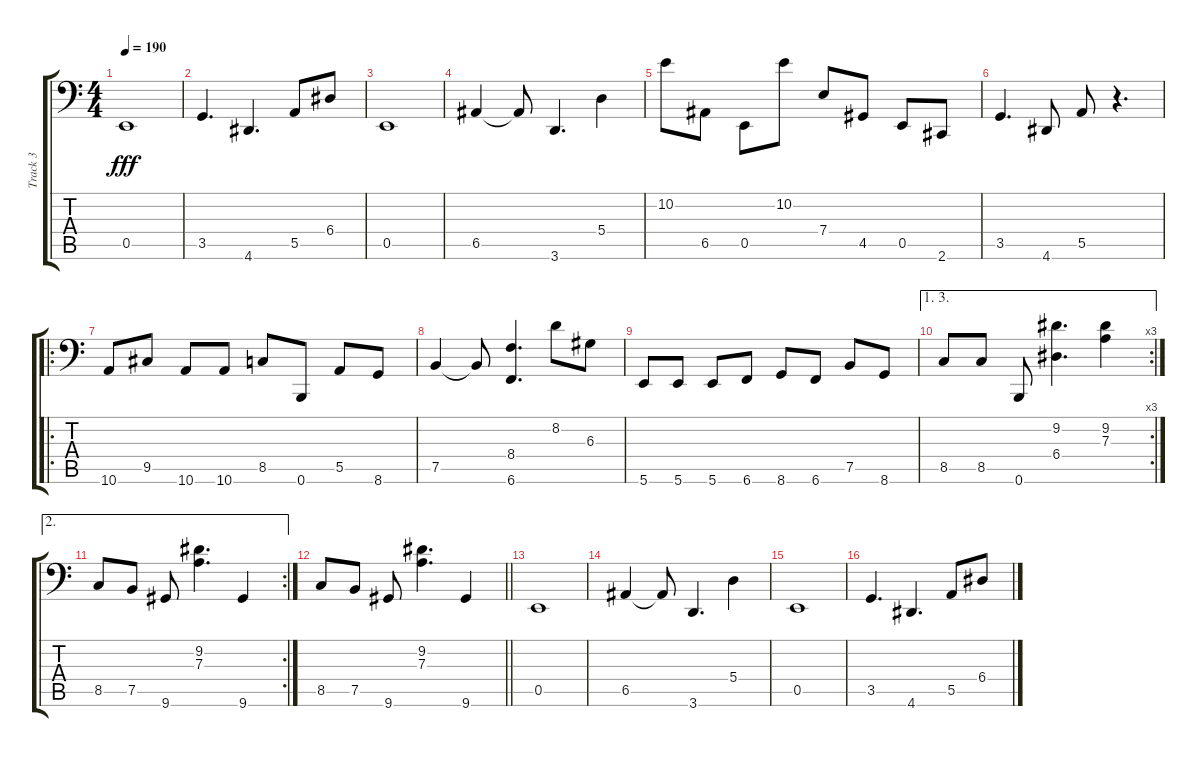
\track ("Track 3" "Track 3") {instrument slapbass1}
\staff {score tabs}
\tuning (B2 Gb2 D2 A1 E1 B0) {hide}
\ts (4 4)
\tempo 190
\clef f4
\ks c
0.5.1{dy fff} |
3.5.4{d} 4.6.4{d} 5.5.8 6.4.8 |
0.5.1 |
6.5.4 6.5{t}.8 3.6.4{d} 5.4.4 |
10.2.8 6.5.8 0.5.8 10.2.8 7.4.8 4.5.8 0.5.8 2.6.8 |
3.5.4{d} 4.6.8 5.5.8 r.4{d} |
\ro
10.6.8 9.5.8 10.6.8 10.6.8 8.5.8 0.6.8 5.5.8 8.6.8 |
7.5.4 7.5{t}.8 (8.4 6.6).4{d} 8.2.8 6.3.8 |
5.6.8 5.6.8 5.6.8 6.6.8 8.6.8 6.6.8 7.5.8 8.6.8 |
\ae (1 3)
\rc 3
8.5.8 8.5.8 0.6.8 (9.2 6.4).4{d} (9.2 7.3).4 |
\ae 2
\rc 2
8.5.8 7.5.8 9.6.8 (9.2 7.3).4{d} 9.6.4 |
\barLineRight lightlight
8.5.8 7.5.8 9.6.8 (9.2 7.3).4{d} 9.6.4 |
0.5.1 |
6.5.4 6.5{t}.8 3.6.4{d} 5.4.4 |
0.5.1 |
3.5.4{d} 4.6.4{d} 5.5.8 6.4.8
